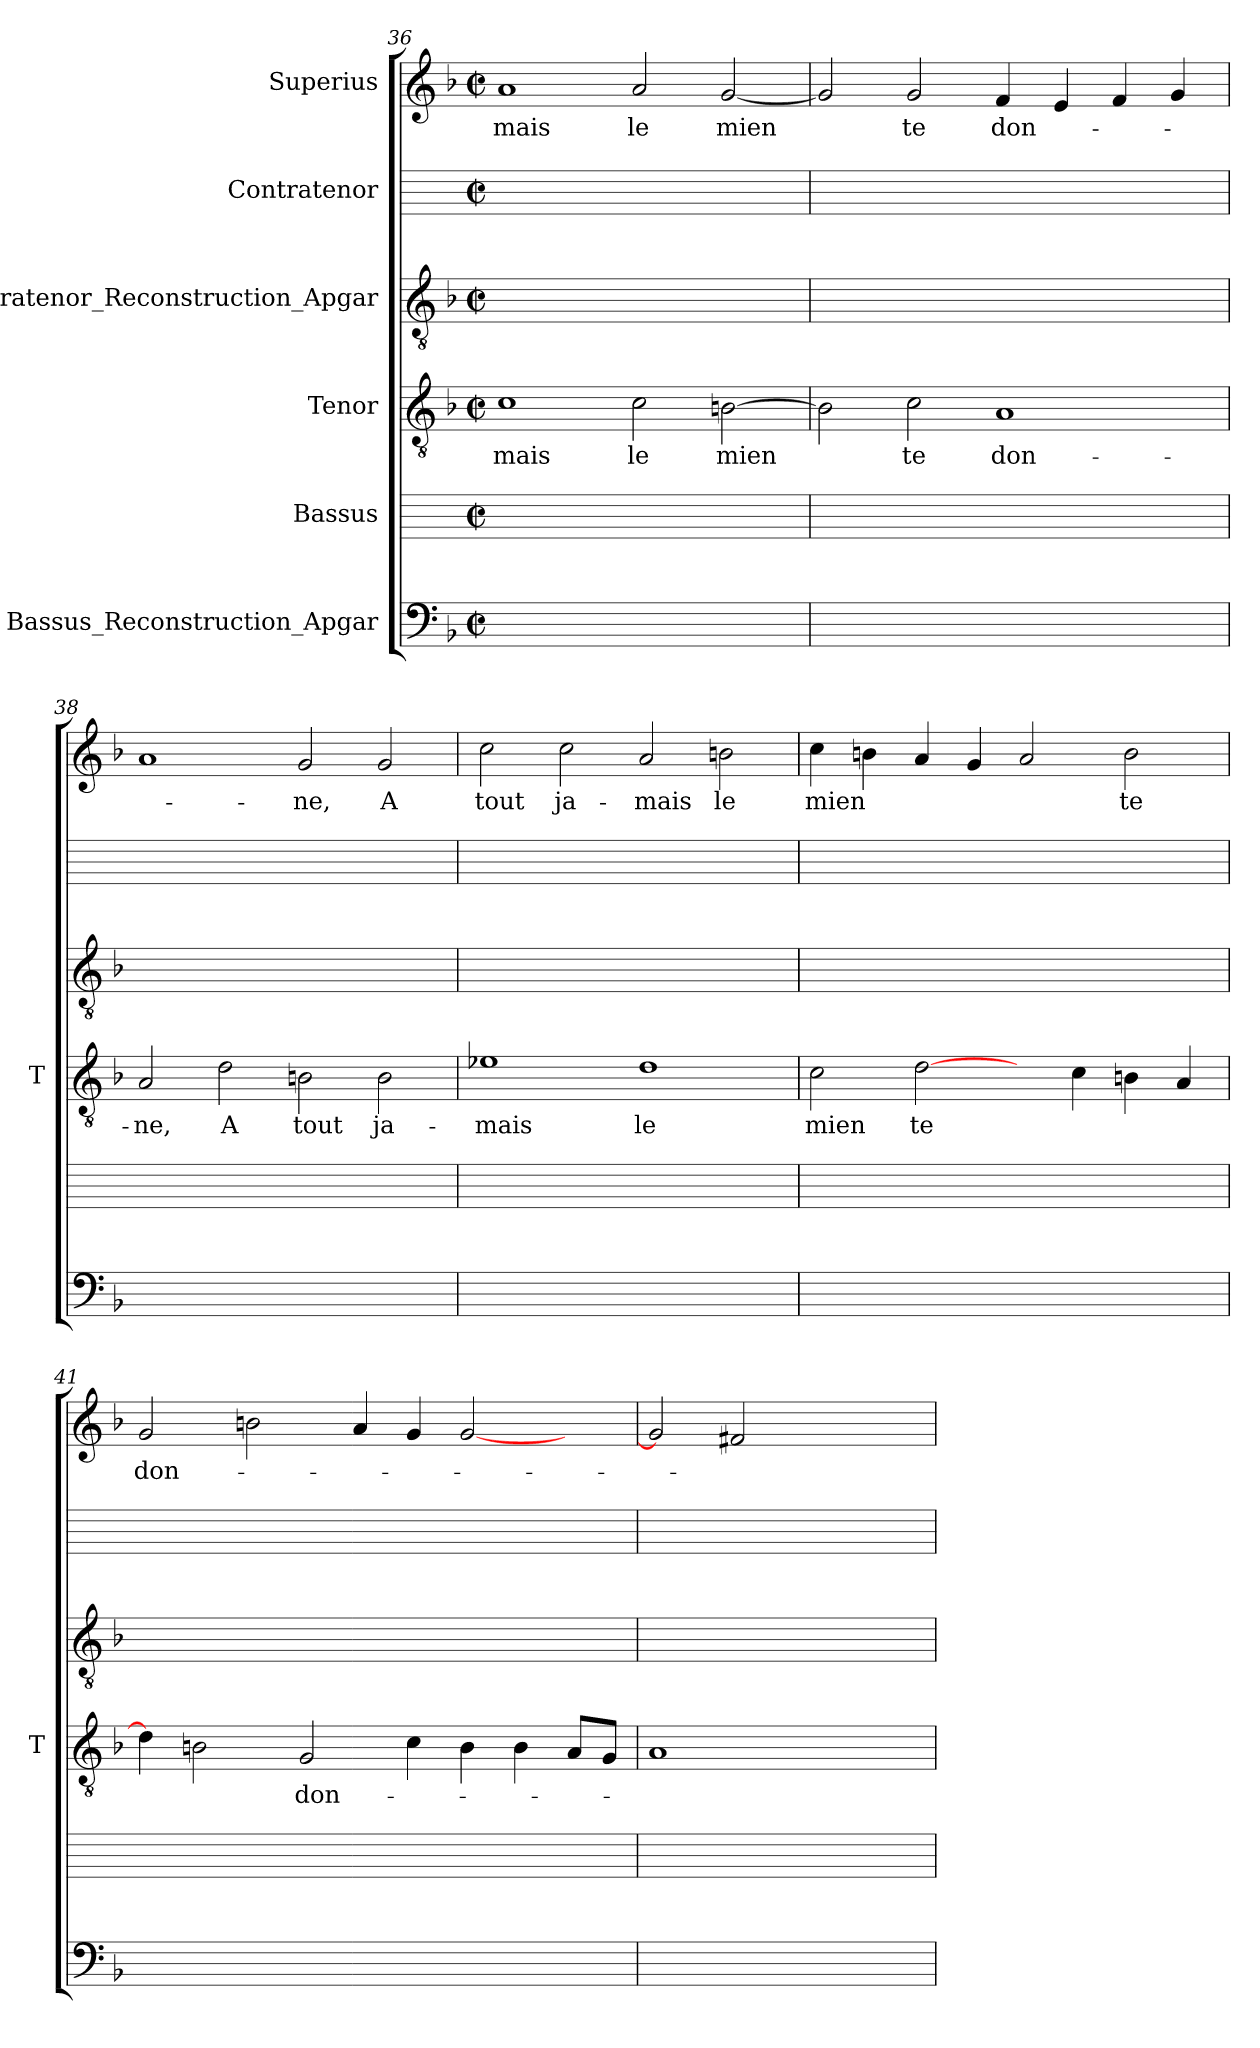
**kern	**kern	**kern	**text	**kern	**kern	**kern	**text
*part6	*part5	*part4	*part4	*part3	*part2	*part1	*part1
*staff6	*staff5	*staff4	*staff4	*staff3	*staff2	*staff1	*staff1
*I"Bassus_Reconstruction_Apgar	*I"Bassus	*I"Tenor	*	*I"Contratenor_Reconstruction_Apgar	*I"Contratenor	*I"Superius	*
*	*	*I'T	*	*	*	*	*
*clefF4	*	*clefGv2	*	*clefGv2	*	*clefG2	*
*k[b-]	*	*k[b-]	*	*k[b-]	*	*k[b-]	*
*F:	*	*F:	*	*F:	*	*F:	*
*M2/2	*M2/2	*M2/2	*	*M2/2	*M2/2	*M2/2	*
*met(c|)	*met(c|)	*met(c|)	*	*met(c|)	*met(c|)	*met(c|)	*
=36	=36	=36	=36	=36	=36	=36	=36
1ryy	1ryy	1c	-mais	1ryy	1ryy	1a	-mais
1ryy	1ryy	2c	-le	1ryy	1ryy	2a	-le
.	.	[2B	-mien	.	.	[2g	-mien
=37	=37	=37	=37	=37	=37	=37	=37
1ryy	1ryy	2B]	.	1ryy	1ryy	2g]	.
.	.	2c	-te	.	.	2g	-te
1ryy	1ryy	1A	don-	1ryy	1ryy	4f	don-
.	.	.	.	.	.	4e	.
.	.	.	.	.	.	4f	.
.	.	.	.	.	.	4g	.
=38	=38	=38	=38	=38	=38	=38	=38
1ryy	1ryy	2A	-ne,	1ryy	1ryy	1a	.
.	.	2d	-A	.	.	.	.
1ryy	1ryy	2B	-tout	1ryy	1ryy	2g	-ne,
.	.	2B	ja-	.	.	2g	-A
=39	=39	=39	=39	=39	=39	=39	=39
1ryy	1ryy	1e-X	-mais	1ryy	1ryy	2cc	-tout
.	.	.	.	.	.	2cc	ja-
1ryy	1ryy	1d	-le	1ryy	1ryy	2a	-mais
.	.	.	.	.	.	2b	-le
=40	=40	=40	=40	=40	=40	=40	=40
1ryy	1ryy	2c	-mien	1ryy	1ryy	4cc	-mien
.	.	.	.	.	.	4b	.
.	.	[2d	-te	.	.	4a	.
.	.	.	.	.	.	4g	.
1ryy	1ryy	4ryy	.	1ryy	1ryy	2a	.
.	.	4c	.	.	.	.	.
.	.	4B	.	.	.	2b	-te
.	.	4A	.	.	.	.	.
!!LO:PB:g=z
=41	=41	=41	=41	=41	=41	=41	=41
1ryy	1ryy	4d]	.	1ryy	1ryy	2g	don-
.	.	2B	.	.	.	.	.
.	.	.	.	.	.	2b	.
.	.	2G	don-	.	.	.	.
1ryy	1ryy	.	.	1ryy	1ryy	4a	.
.	.	4c	.	.	.	4g	.
.	.	4B	.	.	.	[2g	.
.	.	4B	.	.	.	.	.
4ryy	4ryy	8AL	.	4ryy	4ryy	4ryy	.
.	.	8GJ	.	.	.	.	.
=42	=42	=42	=42	=42	=42	=42	=42
1ryy	1ryy	1A	.	1ryy	1ryy	2g]	.
.	.	.	.	.	.	2f#X	.
1ryy	1ryy	1ryy	.	1ryy	1ryy	1ryy	.
=	=	=	=	=	=	=	=
*-	*-	*-	*-	*-	*-	*-	*-
